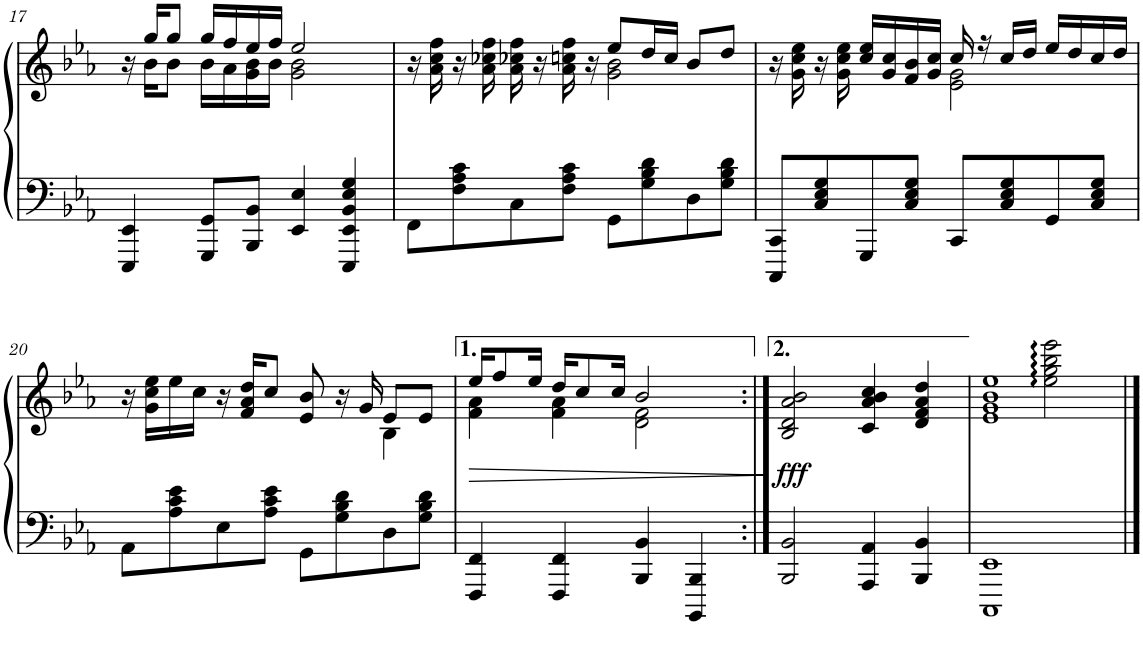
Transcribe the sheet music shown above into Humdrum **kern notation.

**kern	**kern	**dynam
*part1	*part1	*part1
*staff2	*staff1	*staff1/2
*I"Piano	*	*
*I'Pno.	*	*
!!LO:PB:g=z
*clefF4	*clefG2	*
*k[b-e-a-]	*k[b-e-a-]	*
*M4/4	*M4/4	*
*met(c)	*met(c)	*
=17	=17	=17
*	*^	*
4EEE-/ 4EE-/	16r	16ryy	.
.	16gg/KL	16b-\KL	.
.	8gg/J	8b-\J	.
8GGG/ 8GG/L	16gg/LL	16b-\LL	.
.	16ff/	16a-\	.
8BBB-/ 8BB-/J	16ee-/	16g\ 16b-\	.
.	16ff/JJ	16b-\JJ	.
4EE-/ 4E-/	2ee-/	2g\ 2b-\	.
4EEE-/ 4EE-/ 4BB-/ 4E-/ 4G/	.	.	.
=18	=18	=18	=18
8FF\L	16r	2ryy	.
.	16a-\ 16cc\ 16ff\	.	.
8F\ 8A-\ 8c\	16r	.	.
.	16a-\ 16cc-X\ 16ff\	.	.
8C\	16a-\ 16cc-X\ 16ff\	.	.
.	16r	.	.
8F\ 8A-\ 8c\J	16a-\ 16ccn\ 16ff\	.	.
.	16r	.	.
8GG\L	8ee-/L	2g\ 2b-\	.
8G\ 8B-\ 8d\	16dd/L	.	.
.	16cc/JJ	.	.
8D\	8b-/L	.	.
8G\ 8B-\ 8d\J	8dd/J	.	.
=19	=19	=19	=19
8CCC/ 8CC/L	16r	2ryy	.
.	16g\ 16cc\ 16ee-\	.	.
8C/ 8E-/ 8G/	16r	.	.
.	16g\ 16cc\ 16ee-\	.	.
8GGG/	16cc/ 16ee-/LL	.	.
.	16g/ 16cc/	.	.
8C/ 8E-/ 8G/J	16f/ 16b-/	.	.
.	16g/ 16cc/JJ	.	.
8CC/L	16cc/	2e-\ 2g\	.
.	16r	.	.
8C/ 8E-/ 8G/	16cc/LL	.	.
.	16dd/JJ	.	.
8GG/	16ee-/LL	.	.
.	16dd/	.	.
8C/ 8E-/ 8G/J	16cc/	.	.
.	16dd/JJ	.	.
!!LO:LB:g=z	!!
=20	=20	=20	=20
8AA-\L	16r	2.ryy	.
.	16g\ 16cc\ 16ee-\LL	.	.
8A-\ 8c\ 8e-\	16ee-\	.	.
.	16cc\JJ	.	.
8E-\	16r	.	.
.	16f/ 16a-/ 16dd/KL	.	.
8A-\ 8c\ 8e-\J	8cc/J	.	.
8GG\L	8e-/ 8b-/	.	.
8G\ 8B-\ 8d\	16r	.	.
.	16g/	.	.
8D\	8e-/L	4B-\	.
8G\ 8B-\ 8d\J	8e-/J	.	.
=21	=21	=21	=21
!	!	!	!LO:HP:b
4FFF/ 4FF/	16ee-/KL	4f\ 4a-\	>
.	8ff/	.	.
.	16ee-/Jk	.	.
4FFF/ 4FF/	16dd/KL	4f\ 4a-\	.
.	8cc/	.	.
.	16cc/Jk	.	.
4BBB-/ 4BB-/	2b-/	2d\ 2f\	.
4BBBB-/ 4BBB-/	.	.	.
*	*v	*v	*
.	.	]
=22:|!	=22:|!	=22:|!
!	!	!LO:DY:b
2BBB-/ 2BB-/	2B-/ 2d/ 2a-/ 2b-/	fff
4AAA-/ 4AA-/	4c/ 4a-/ 4b-/ 4cc/	.
4BBB-/ 4BB-/	4d/ 4f/ 4a-/ 4dd/	.
=23	=23	=23
*	*^	*
1CCC 1EE-	1e- 1g 1b- 1ee-	2ryy	.
.	.	2ee-\: 2gg\: 2bb-\: 2eee-\:	.
*	*v	*v	*
==	==	==
*-	*-	*-
